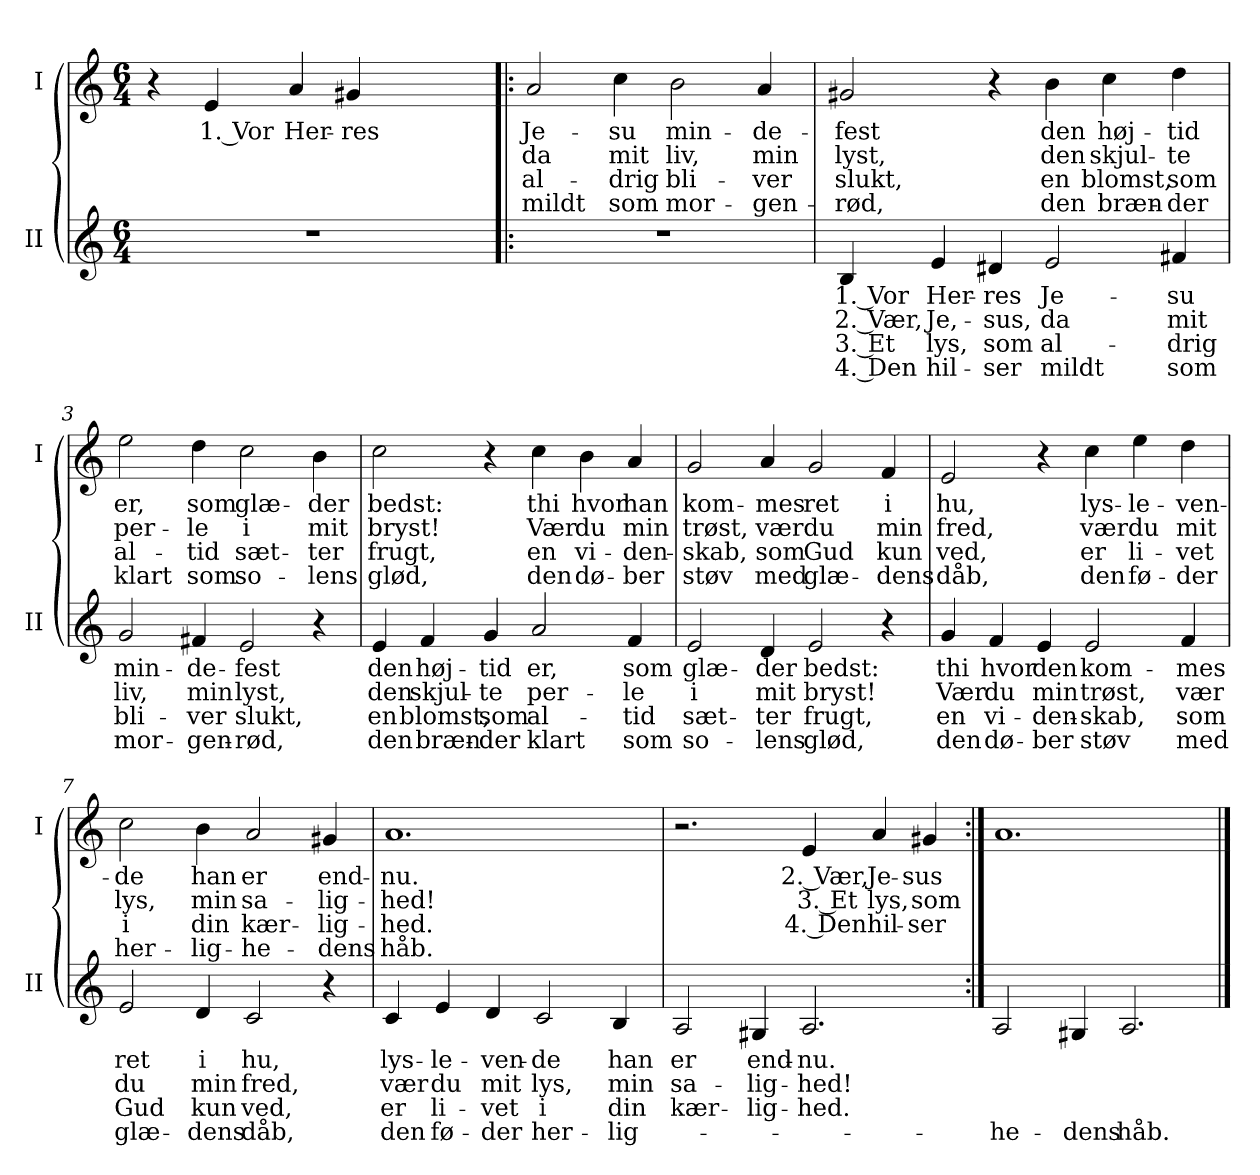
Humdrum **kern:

**kern	**text	**text	**text	**text	**kern	**text	**text	**text	**text
*part2	*part2	*part2	*part2	*part2	*part1	*part1	*part1	*part1	*part1
*staff2	*staff2	*staff2	*staff2	*staff2	*staff1	*staff1	*staff1	*staff1	*staff1
*I"II	*	*	*	*	*I"I	*	*	*	*
*I'II	*	*	*	*	*I'I	*	*	*	*
*clefG2	*	*	*	*	*clefG2	*	*	*	*
*k[]	*	*	*	*	*k[]	*	*	*	*
*M6/4	*	*	*	*	*M6/4	*	*	*	*
*MM180	*	*	*	*	*MM180	*	*	*	*
=	=	=	=	=	=	=	=	=	=
1.r	.	.	.	.	4r	.	.	.	.
!	!	!	!	!	!	!LO:LY:b	!	!	!
.	.	.	.	.	4e/	1. Vor	.	.	.
!	!	!	!	!	!	!LO:LY:b	!	!	!
.	.	.	.	.	4a/	Her-	.	.	.
!	!	!	!	!	!	!LO:LY:b	!	!	!
.	.	.	.	.	4g#X/	-res	.	.	.
.	.	.	.	.	2ryy	.	.	.	.
=1!|:	=1!|:	=1!|:	=1!|:	=1!|:	=1!|:	=1!|:	=1!|:	=1!|:	=1!|:
!	!	!	!	!	!	!LO:LY:b	!LO:LY:b	!LO:LY:b	!LO:LY:b
1.r	.	.	.	.	2a/	Je-	da	al-	mildt
!	!	!	!	!	!	!LO:LY:b	!LO:LY:b	!LO:LY:b	!LO:LY:b
.	.	.	.	.	4cc\	-su	mit	-drig	som
!	!	!	!	!	!	!LO:LY:b	!LO:LY:b	!LO:LY:b	!LO:LY:b
.	.	.	.	.	2b\	min-	liv,	bli-	mor-
!	!	!	!	!	!	!LO:LY:b	!LO:LY:b	!LO:LY:b	!LO:LY:b
.	.	.	.	.	4a/	-de-	min	-ver	-gen-
=2	=2	=2	=2	=2	=2	=2	=2	=2	=2
!	!LO:LY:b	!LO:LY:b	!LO:LY:b	!LO:LY:b	!	!LO:LY:b	!LO:LY:b	!LO:LY:b	!LO:LY:b
4B/	1. Vor	2. Vær,	3. Et	4. Den	2g#X/	-fest	lyst,	slukt,	-rød,
!	!LO:LY:b	!LO:LY:b	!LO:LY:b	!LO:LY:b	!	!	!	!	!
4e/	Her-	Je,-	lys,	hil-	.	.	.	.	.
!	!LO:LY:b	!LO:LY:b	!LO:LY:b	!LO:LY:b	!	!	!	!	!
4d#X/	-res	-sus,	som	-ser	4r	.	.	.	.
!	!LO:LY:b	!LO:LY:b	!LO:LY:b	!LO:LY:b	!	!LO:LY:b	!LO:LY:b	!LO:LY:b	!LO:LY:b
2e/	Je-	da	al-	mildt	4b\	den	den	en	den
!	!	!	!	!	!	!LO:LY:b	!LO:LY:b	!LO:LY:b	!LO:LY:b
.	.	.	.	.	4cc\	høj-	skjul-	blomst,	bræn-
!	!LO:LY:b	!LO:LY:b	!LO:LY:b	!LO:LY:b	!	!LO:LY:b	!LO:LY:b	!LO:LY:b	!LO:LY:b
4f#X/	-su	mit	-drig	som	4dd\	-tid	-te	som	-der
!!LO:LB:g=z
=3	=3	=3	=3	=3	=3	=3	=3	=3	=3
!	!LO:LY:b	!LO:LY:b	!LO:LY:b	!LO:LY:b	!	!LO:LY:b	!LO:LY:b	!LO:LY:b	!LO:LY:b
2g/	min-	liv,	bli-	mor-	2ee\	er,	per-	al-	klart
!	!LO:LY:b	!LO:LY:b	!LO:LY:b	!LO:LY:b	!	!LO:LY:b	!LO:LY:b	!LO:LY:b	!LO:LY:b
4f#X/	-de-	min	-ver	-gen-	4dd\	som	-le	-tid	som
!	!LO:LY:b	!LO:LY:b	!LO:LY:b	!LO:LY:b	!	!LO:LY:b	!LO:LY:b	!LO:LY:b	!LO:LY:b
2e/	-fest	lyst,	slukt,	-rød,	2cc\	glæ-	i	sæt-	so-
!	!	!	!	!	!	!LO:LY:b	!LO:LY:b	!LO:LY:b	!LO:LY:b
4r	.	.	.	.	4b\	-der	mit	-ter	-lens
=4	=4	=4	=4	=4	=4	=4	=4	=4	=4
!	!LO:LY:b	!LO:LY:b	!LO:LY:b	!LO:LY:b	!	!LO:LY:b	!LO:LY:b	!LO:LY:b	!LO:LY:b
4e/	den	den	en	den	2cc\	bedst:	bryst!	frugt,	glød,
!	!LO:LY:b	!LO:LY:b	!LO:LY:b	!LO:LY:b	!	!	!	!	!
4f/	høj-	skjul-	blomst,	bræn-	.	.	.	.	.
!	!LO:LY:b	!LO:LY:b	!LO:LY:b	!LO:LY:b	!	!	!	!	!
4g/	-tid	-te	som	-der	4r	.	.	.	.
!	!LO:LY:b	!LO:LY:b	!LO:LY:b	!LO:LY:b	!	!LO:LY:b	!LO:LY:b	!LO:LY:b	!LO:LY:b
2a/	er,	per-	al-	klart	4cc\	thi	Vær	en	den
!	!	!	!	!	!	!LO:LY:b	!LO:LY:b	!LO:LY:b	!LO:LY:b
.	.	.	.	.	4b\	hvor	du	vi-	dø-
!	!LO:LY:b	!LO:LY:b	!LO:LY:b	!LO:LY:b	!	!LO:LY:b	!LO:LY:b	!LO:LY:b	!LO:LY:b
4f/	som	-le	-tid	som	4a/	han	min	-den-	-ber
=5	=5	=5	=5	=5	=5	=5	=5	=5	=5
!	!LO:LY:b	!LO:LY:b	!LO:LY:b	!LO:LY:b	!	!LO:LY:b	!LO:LY:b	!LO:LY:b	!LO:LY:b
2e/	glæ-	i	sæt-	so-	2g/	kom-	trøst,	-skab,	støv
!	!LO:LY:b	!LO:LY:b	!LO:LY:b	!LO:LY:b	!	!LO:LY:b	!LO:LY:b	!LO:LY:b	!LO:LY:b
4d/	-der	mit	-ter	-lens	4a/	-mes	vær	som	med
!	!LO:LY:b	!LO:LY:b	!LO:LY:b	!LO:LY:b	!	!LO:LY:b	!LO:LY:b	!LO:LY:b	!LO:LY:b
2e/	bedst:	bryst!	frugt,	glød,	2g/	ret	du	Gud	glæ-
!	!	!	!	!	!	!LO:LY:b	!LO:LY:b	!LO:LY:b	!LO:LY:b
4r	.	.	.	.	4f/	i	min	kun	-dens
!!LO:LB:g=z
=6	=6	=6	=6	=6	=6	=6	=6	=6	=6
!	!LO:LY:b	!LO:LY:b	!LO:LY:b	!LO:LY:b	!	!LO:LY:b	!LO:LY:b	!LO:LY:b	!LO:LY:b
4g/	thi	Vær	en	den	2e/	hu,	fred,	ved,	dåb,
!	!LO:LY:b	!LO:LY:b	!LO:LY:b	!LO:LY:b	!	!	!	!	!
4f/	hvor	du	vi-	dø-	.	.	.	.	.
!	!LO:LY:b	!LO:LY:b	!LO:LY:b	!LO:LY:b	!	!	!	!	!
4e/	den	min	-den-	-ber	4r	.	.	.	.
!	!LO:LY:b	!LO:LY:b	!LO:LY:b	!LO:LY:b	!	!LO:LY:b	!LO:LY:b	!LO:LY:b	!LO:LY:b
2e/	kom-	trøst,	-skab,	støv	4cc\	lys-	vær	er	den
!	!	!	!	!	!	!LO:LY:b	!LO:LY:b	!LO:LY:b	!LO:LY:b
.	.	.	.	.	4ee\	-le-	du	li-	fø-
!	!LO:LY:b	!LO:LY:b	!LO:LY:b	!LO:LY:b	!	!LO:LY:b	!LO:LY:b	!LO:LY:b	!LO:LY:b
4f/	-mes	vær	som	med	4dd\	-ven-	mit	-vet	-der
=7	=7	=7	=7	=7	=7	=7	=7	=7	=7
!	!LO:LY:b	!LO:LY:b	!LO:LY:b	!LO:LY:b	!	!LO:LY:b	!LO:LY:b	!LO:LY:b	!LO:LY:b
2e/	ret	du	Gud	glæ-	2cc\	-de	lys,	i	her-
!	!LO:LY:b	!LO:LY:b	!LO:LY:b	!LO:LY:b	!	!LO:LY:b	!LO:LY:b	!LO:LY:b	!LO:LY:b
4d/	i	min	kun	-dens	4b\	han	min	din	-lig-
!	!LO:LY:b	!LO:LY:b	!LO:LY:b	!LO:LY:b	!	!LO:LY:b	!LO:LY:b	!LO:LY:b	!LO:LY:b
2c/	hu,	fred,	ved,	dåb,	2a/	er	sa-	kær-	-he-
!	!	!	!	!	!	!LO:LY:b	!LO:LY:b	!LO:LY:b	!LO:LY:b
4r	.	.	.	.	4g#X/	end-	-lig-	-lig-	-dens
=8	=8	=8	=8	=8	=8	=8	=8	=8	=8
!	!LO:LY:b	!LO:LY:b	!LO:LY:b	!LO:LY:b	!	!LO:LY:b	!LO:LY:b	!LO:LY:b	!LO:LY:b
4c/	lys-	vær	er	den	1.a	-nu.	-hed!	-hed.	håb.
!	!LO:LY:b	!LO:LY:b	!LO:LY:b	!LO:LY:b	!	!	!	!	!
4e/	-le-	du	li-	fø-	.	.	.	.	.
!	!LO:LY:b	!LO:LY:b	!LO:LY:b	!LO:LY:b	!	!	!	!	!
4d/	-ven-	mit	-vet	-der	.	.	.	.	.
!	!LO:LY:b	!LO:LY:b	!LO:LY:b	!LO:LY:b	!	!	!	!	!
2c/	-de	lys,	i	her-	.	.	.	.	.
!	!LO:LY:b	!LO:LY:b	!LO:LY:b	!LO:LY:b	!	!	!	!	!
4B/	han	min	din	-lig-	.	.	.	.	.
!!LO:LB:g=z
=9	=9	=9	=9	=9	=9	=9	=9	=9	=9
!	!LO:LY:b	!LO:LY:b	!LO:LY:b	!	!	!	!	!	!
2A/	er	sa-	kær-	.	2.r	.	.	.	.
!	!LO:LY:b	!LO:LY:b	!LO:LY:b	!	!	!	!	!	!
4G#X/	end-	-lig-	-lig-	.	.	.	.	.	.
!	!LO:LY:b	!LO:LY:b	!LO:LY:b	!	!	!LO:LY:b	!LO:LY:b	!LO:LY:b	!
2.A/	-nu.	-hed!	-hed.	.	4e/	2. Vær,	3. Et	4. Den	.
!	!	!	!	!	!	!LO:LY:b	!LO:LY:b	!LO:LY:b	!
.	.	.	.	.	4a/	Je-	lys,	hil-	.
!	!	!	!	!	!	!LO:LY:b	!LO:LY:b	!LO:LY:b	!
.	.	.	.	.	4g#X/	-sus	som	-ser	.
=10:|!	=10:|!	=10:|!	=10:|!	=10:|!	=10:|!	=10:|!	=10:|!	=10:|!	=10:|!
!	!	!	!	!LO:LY:b	!	!	!	!	!
2A/	.	.	.	he-	1.a	.	.	.	.
!	!	!	!	!LO:LY:b	!	!	!	!	!
4G#X/	.	.	.	-dens	.	.	.	.	.
!	!	!	!	!LO:LY:b	!	!	!	!	!
2.A/	.	.	.	håb.	.	.	.	.	.
==	==	==	==	==	==	==	==	==	==
*-	*-	*-	*-	*-	*-	*-	*-	*-	*-
